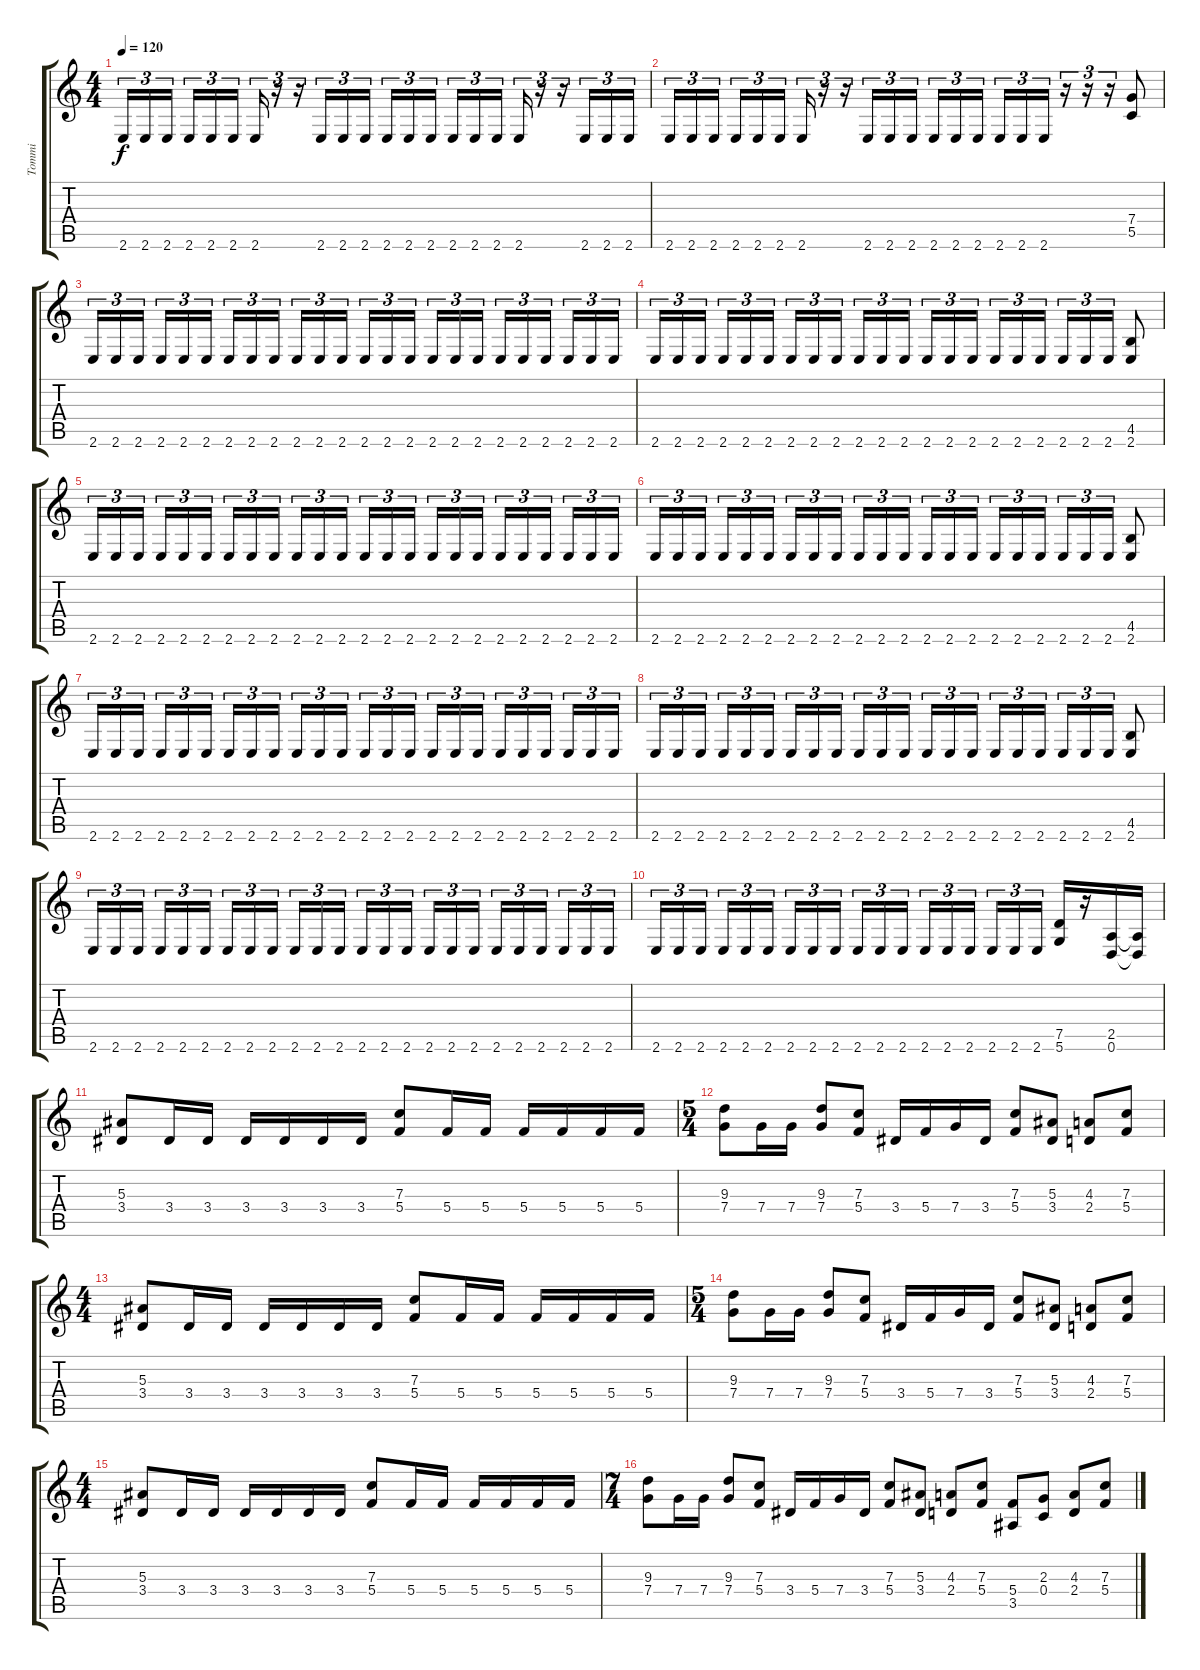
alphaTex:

\track ("Tommi" "Tommi") {instrument distortionguitar}
\staff {score tabs}
\tuning (D4 A3 F3 C3 G2 D2) {hide}
\ts (4 4)
\tempo 120
\clef g2
\ks c
2.6.16{tu (3 2) dy f} 2.6.16{tu (3 2)} 2.6.16{tu (3 2) beam splitsecondary} 2.6.16{tu (3 2)} 2.6.16{tu (3 2)} 2.6.16{tu (3 2)} 2.6.16{tu (3 2)} r.16{tu (3 2)} r.16{tu (3 2)} 2.6.16{tu (3 2)} 2.6.16{tu (3 2)} 2.6.16{tu (3 2)} 2.6.16{tu (3 2)} 2.6.16{tu (3 2)} 2.6.16{tu (3 2) beam splitsecondary} 2.6.16{tu (3 2)} 2.6.16{tu (3 2)} 2.6.16{tu (3 2)} 2.6.16{tu (3 2)} r.16{tu (3 2)} r.16{tu (3 2)} 2.6.16{tu (3 2)} 2.6.16{tu (3 2)} 2.6.16{tu (3 2)} |
2.6.16{tu (3 2)} 2.6.16{tu (3 2)} 2.6.16{tu (3 2) beam splitsecondary} 2.6.16{tu (3 2)} 2.6.16{tu (3 2)} 2.6.16{tu (3 2)} 2.6.16{tu (3 2)} r.16{tu (3 2)} r.16{tu (3 2)} 2.6.16{tu (3 2)} 2.6.16{tu (3 2)} 2.6.16{tu (3 2)} 2.6.16{tu (3 2)} 2.6.16{tu (3 2)} 2.6.16{tu (3 2) beam splitsecondary} 2.6.16{tu (3 2)} 2.6.16{tu (3 2)} 2.6.16{tu (3 2)} r.16{tu (3 2)} r.16{tu (3 2)} r.16{tu (3 2)} (7.4 5.5).8 |
2.6.16{tu (3 2)} 2.6.16{tu (3 2)} 2.6.16{tu (3 2) beam splitsecondary} 2.6.16{tu (3 2)} 2.6.16{tu (3 2)} 2.6.16{tu (3 2)} 2.6.16{tu (3 2)} 2.6.16{tu (3 2)} 2.6.16{tu (3 2) beam splitsecondary} 2.6.16{tu (3 2)} 2.6.16{tu (3 2)} 2.6.16{tu (3 2)} 2.6.16{tu (3 2)} 2.6.16{tu (3 2)} 2.6.16{tu (3 2) beam splitsecondary} 2.6.16{tu (3 2)} 2.6.16{tu (3 2)} 2.6.16{tu (3 2)} 2.6.16{tu (3 2)} 2.6.16{tu (3 2)} 2.6.16{tu (3 2) beam splitsecondary} 2.6.16{tu (3 2)} 2.6.16{tu (3 2)} 2.6.16{tu (3 2)} |
2.6.16{tu (3 2)} 2.6.16{tu (3 2)} 2.6.16{tu (3 2) beam splitsecondary} 2.6.16{tu (3 2)} 2.6.16{tu (3 2)} 2.6.16{tu (3 2)} 2.6.16{tu (3 2)} 2.6.16{tu (3 2)} 2.6.16{tu (3 2) beam splitsecondary} 2.6.16{tu (3 2)} 2.6.16{tu (3 2)} 2.6.16{tu (3 2)} 2.6.16{tu (3 2)} 2.6.16{tu (3 2)} 2.6.16{tu (3 2) beam splitsecondary} 2.6.16{tu (3 2)} 2.6.16{tu (3 2)} 2.6.16{tu (3 2)} 2.6.16{tu (3 2)} 2.6.16{tu (3 2)} 2.6.16{tu (3 2)} (4.5 2.6).8 |
2.6.16{tu (3 2)} 2.6.16{tu (3 2)} 2.6.16{tu (3 2) beam splitsecondary} 2.6.16{tu (3 2)} 2.6.16{tu (3 2)} 2.6.16{tu (3 2)} 2.6.16{tu (3 2)} 2.6.16{tu (3 2)} 2.6.16{tu (3 2) beam splitsecondary} 2.6.16{tu (3 2)} 2.6.16{tu (3 2)} 2.6.16{tu (3 2)} 2.6.16{tu (3 2)} 2.6.16{tu (3 2)} 2.6.16{tu (3 2) beam splitsecondary} 2.6.16{tu (3 2)} 2.6.16{tu (3 2)} 2.6.16{tu (3 2)} 2.6.16{tu (3 2)} 2.6.16{tu (3 2)} 2.6.16{tu (3 2) beam splitsecondary} 2.6.16{tu (3 2)} 2.6.16{tu (3 2)} 2.6.16{tu (3 2)} |
2.6.16{tu (3 2)} 2.6.16{tu (3 2)} 2.6.16{tu (3 2) beam splitsecondary} 2.6.16{tu (3 2)} 2.6.16{tu (3 2)} 2.6.16{tu (3 2)} 2.6.16{tu (3 2)} 2.6.16{tu (3 2)} 2.6.16{tu (3 2) beam splitsecondary} 2.6.16{tu (3 2)} 2.6.16{tu (3 2)} 2.6.16{tu (3 2)} 2.6.16{tu (3 2)} 2.6.16{tu (3 2)} 2.6.16{tu (3 2) beam splitsecondary} 2.6.16{tu (3 2)} 2.6.16{tu (3 2)} 2.6.16{tu (3 2)} 2.6.16{tu (3 2)} 2.6.16{tu (3 2)} 2.6.16{tu (3 2)} (4.5 2.6).8 |
2.6.16{tu (3 2)} 2.6.16{tu (3 2)} 2.6.16{tu (3 2) beam splitsecondary} 2.6.16{tu (3 2)} 2.6.16{tu (3 2)} 2.6.16{tu (3 2)} 2.6.16{tu (3 2)} 2.6.16{tu (3 2)} 2.6.16{tu (3 2) beam splitsecondary} 2.6.16{tu (3 2)} 2.6.16{tu (3 2)} 2.6.16{tu (3 2)} 2.6.16{tu (3 2)} 2.6.16{tu (3 2)} 2.6.16{tu (3 2) beam splitsecondary} 2.6.16{tu (3 2)} 2.6.16{tu (3 2)} 2.6.16{tu (3 2)} 2.6.16{tu (3 2)} 2.6.16{tu (3 2)} 2.6.16{tu (3 2) beam splitsecondary} 2.6.16{tu (3 2)} 2.6.16{tu (3 2)} 2.6.16{tu (3 2)} |
2.6.16{tu (3 2)} 2.6.16{tu (3 2)} 2.6.16{tu (3 2) beam splitsecondary} 2.6.16{tu (3 2)} 2.6.16{tu (3 2)} 2.6.16{tu (3 2)} 2.6.16{tu (3 2)} 2.6.16{tu (3 2)} 2.6.16{tu (3 2) beam splitsecondary} 2.6.16{tu (3 2)} 2.6.16{tu (3 2)} 2.6.16{tu (3 2)} 2.6.16{tu (3 2)} 2.6.16{tu (3 2)} 2.6.16{tu (3 2) beam splitsecondary} 2.6.16{tu (3 2)} 2.6.16{tu (3 2)} 2.6.16{tu (3 2)} 2.6.16{tu (3 2)} 2.6.16{tu (3 2)} 2.6.16{tu (3 2)} (4.5 2.6).8 |
2.6.16{tu (3 2)} 2.6.16{tu (3 2)} 2.6.16{tu (3 2) beam splitsecondary} 2.6.16{tu (3 2)} 2.6.16{tu (3 2)} 2.6.16{tu (3 2)} 2.6.16{tu (3 2)} 2.6.16{tu (3 2)} 2.6.16{tu (3 2) beam splitsecondary} 2.6.16{tu (3 2)} 2.6.16{tu (3 2)} 2.6.16{tu (3 2)} 2.6.16{tu (3 2)} 2.6.16{tu (3 2)} 2.6.16{tu (3 2) beam splitsecondary} 2.6.16{tu (3 2)} 2.6.16{tu (3 2)} 2.6.16{tu (3 2)} 2.6.16{tu (3 2)} 2.6.16{tu (3 2)} 2.6.16{tu (3 2) beam splitsecondary} 2.6.16{tu (3 2)} 2.6.16{tu (3 2)} 2.6.16{tu (3 2)} |
2.6.16{tu (3 2)} 2.6.16{tu (3 2)} 2.6.16{tu (3 2) beam splitsecondary} 2.6.16{tu (3 2)} 2.6.16{tu (3 2)} 2.6.16{tu (3 2)} 2.6.16{tu (3 2)} 2.6.16{tu (3 2)} 2.6.16{tu (3 2) beam splitsecondary} 2.6.16{tu (3 2)} 2.6.16{tu (3 2)} 2.6.16{tu (3 2)} 2.6.16{tu (3 2)} 2.6.16{tu (3 2)} 2.6.16{tu (3 2) beam splitsecondary} 2.6.16{tu (3 2)} 2.6.16{tu (3 2)} 2.6.16{tu (3 2)} (7.5 5.6).16 r.16 (2.5 0.6).16 (2.5{t} 0.6{t}).16 |
(5.3 3.4).8 3.4.16 3.4.16 3.4.16 3.4.16 3.4.16 3.4.16 (7.3 5.4).8 5.4.16 5.4.16 5.4.16 5.4.16 5.4.16 5.4.16 |
\ts (5 4)
(9.3 7.4).8 7.4.16 7.4.16 (9.3 7.4).8 (7.3 5.4).8 3.4.16 5.4.16 7.4.16 3.4.16 (7.3 5.4).8 (5.3 3.4).8 (4.3 2.4).8 (7.3 5.4).8 |
\ts (4 4)
(5.3 3.4).8 3.4.16 3.4.16 3.4.16 3.4.16 3.4.16 3.4.16 (7.3 5.4).8 5.4.16 5.4.16 5.4.16 5.4.16 5.4.16 5.4.16 |
\ts (5 4)
(9.3 7.4).8 7.4.16 7.4.16 (9.3 7.4).8 (7.3 5.4).8 3.4.16 5.4.16 7.4.16 3.4.16 (7.3 5.4).8 (5.3 3.4).8 (4.3 2.4).8 (7.3 5.4).8 |
\ts (4 4)
(5.3 3.4).8 3.4.16 3.4.16 3.4.16 3.4.16 3.4.16 3.4.16 (7.3 5.4).8 5.4.16 5.4.16 5.4.16 5.4.16 5.4.16 5.4.16 |
\ts (7 4)
(9.3 7.4).8 7.4.16 7.4.16 (9.3 7.4).8 (7.3 5.4).8 3.4.16 5.4.16 7.4.16 3.4.16 (7.3 5.4).8 (5.3 3.4).8 (4.3 2.4).8 (7.3 5.4).8 (5.4 3.5).8 (2.3 0.4).8 (4.3 2.4).8 (7.3 5.4).8
